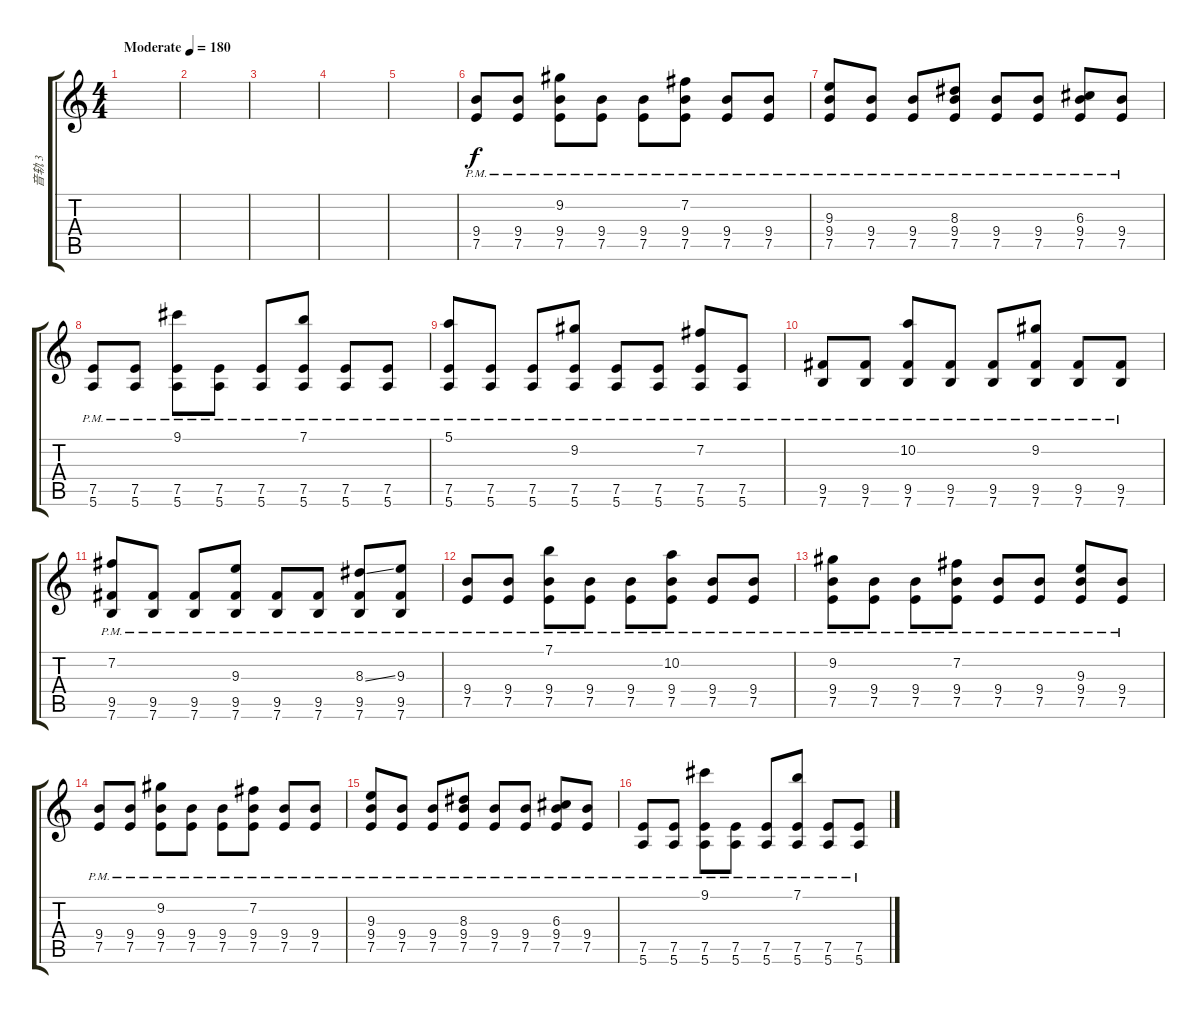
\track ("音轨 3" "音轨 3") {instrument overdrivenguitar}
\staff {score tabs}
\tuning (E4 B3 G3 D3 A2 E2) {hide}
\ts (4 4)
\tempo (180 "Moderate")
\clef g2
\ks c
|
|
|
|
|
(9.4{pm} 7.5{pm}).8 (9.4{pm} 7.5{pm}).8 (9.2 9.4{pm} 7.5{pm}).8 (9.4{pm} 7.5{pm}).8 (9.4{pm} 7.5{pm}).8 (7.2 9.4{pm} 7.5{pm}).8 (9.4{pm} 7.5{pm}).8 (9.4{pm} 7.5{pm}).8 |
(9.3 9.4{pm} 7.5{pm}).8 (9.4{pm} 7.5{pm}).8 (9.4{pm} 7.5{pm}).8 (8.3 9.4{pm} 7.5{pm}).8 (9.4{pm} 7.5{pm}).8 (9.4{pm} 7.5{pm}).8 (6.3 9.4{pm} 7.5{pm}).8 (9.4{pm} 7.5{pm}).8 |
(7.5{pm} 5.6{pm}).8{txt ""} (7.5{pm} 5.6{pm}).8 (9.1 7.5{pm} 5.6{pm}).8 (7.5{pm} 5.6{pm}).8 (7.5{pm} 5.6{pm}).8 (7.1 7.5{pm} 5.6{pm}).8 (7.5{pm} 5.6{pm}).8 (7.5{pm} 5.6{pm}).8 |
(5.1 7.5{pm} 5.6{pm}).8 (7.5{pm} 5.6{pm}).8 (7.5{pm} 5.6{pm}).8 (9.2 7.5{pm} 5.6{pm}).8 (7.5{pm} 5.6{pm}).8 (7.5{pm} 5.6{pm}).8 (7.2 7.5{pm} 5.6{pm}).8 (7.5{pm} 5.6{pm}).8 |
(9.5{pm} 7.6{pm}).8 (9.5{pm} 7.6{pm}).8 (10.2 9.5{pm} 7.6{pm}).8 (9.5{pm} 7.6{pm}).8 (9.5{pm} 7.6{pm}).8 (9.2 9.5{pm} 7.6{pm}).8 (9.5{pm} 7.6{pm}).8 (9.5{pm} 7.6{pm}).8 |
(7.2 9.5{pm} 7.6{pm}).8 (9.5{pm} 7.6{pm}).8 (9.5{pm} 7.6{pm}).8 (9.3 9.5{pm} 7.6{pm}).8 (9.5{pm} 7.6{pm}).8 (9.5{pm} 7.6{pm}).8 (8.3{ss} 9.5{pm} 7.6{pm}).8 (9.3 9.5{pm} 7.6{pm}).8 |
(9.4{pm} 7.5{pm}).8 (9.4{pm} 7.5{pm}).8 (7.1 9.4{pm} 7.5{pm}).8 (9.4{pm} 7.5{pm}).8 (9.4{pm} 7.5{pm}).8 (10.2 9.4{pm} 7.5{pm}).8 (9.4{pm} 7.5{pm}).8 (9.4{pm} 7.5{pm}).8 |
(9.2 9.4{pm} 7.5{pm}).8 (9.4{pm} 7.5{pm}).8 (9.4{pm} 7.5{pm}).8 (7.2 9.4{pm} 7.5{pm}).8 (9.4{pm} 7.5{pm}).8 (9.4{pm} 7.5{pm}).8 (9.3 9.4{pm} 7.5{pm}).8 (9.4{pm} 7.5{pm}).8 |
(9.4{pm} 7.5{pm}).8 (9.4{pm} 7.5{pm}).8 (9.2 9.4{pm} 7.5{pm}).8 (9.4{pm} 7.5{pm}).8 (9.4{pm} 7.5{pm}).8 (7.2 9.4{pm} 7.5{pm}).8 (9.4{pm} 7.5{pm}).8 (9.4{pm} 7.5{pm}).8 |
(9.3 9.4{pm} 7.5{pm}).8 (9.4{pm} 7.5{pm}).8 (9.4{pm} 7.5{pm}).8 (8.3 9.4{pm} 7.5{pm}).8 (9.4{pm} 7.5{pm}).8 (9.4{pm} 7.5{pm}).8 (6.3 9.4{pm} 7.5{pm}).8 (9.4{pm} 7.5{pm}).8 |
(7.5{pm} 5.6{pm}).8 (7.5{pm} 5.6{pm}).8 (9.1 7.5{pm} 5.6{pm}).8 (7.5{pm} 5.6{pm}).8 (7.5{pm} 5.6{pm}).8 (7.1 7.5{pm} 5.6{pm}).8 (7.5{pm} 5.6{pm}).8 (7.5{pm} 5.6{pm}).8
